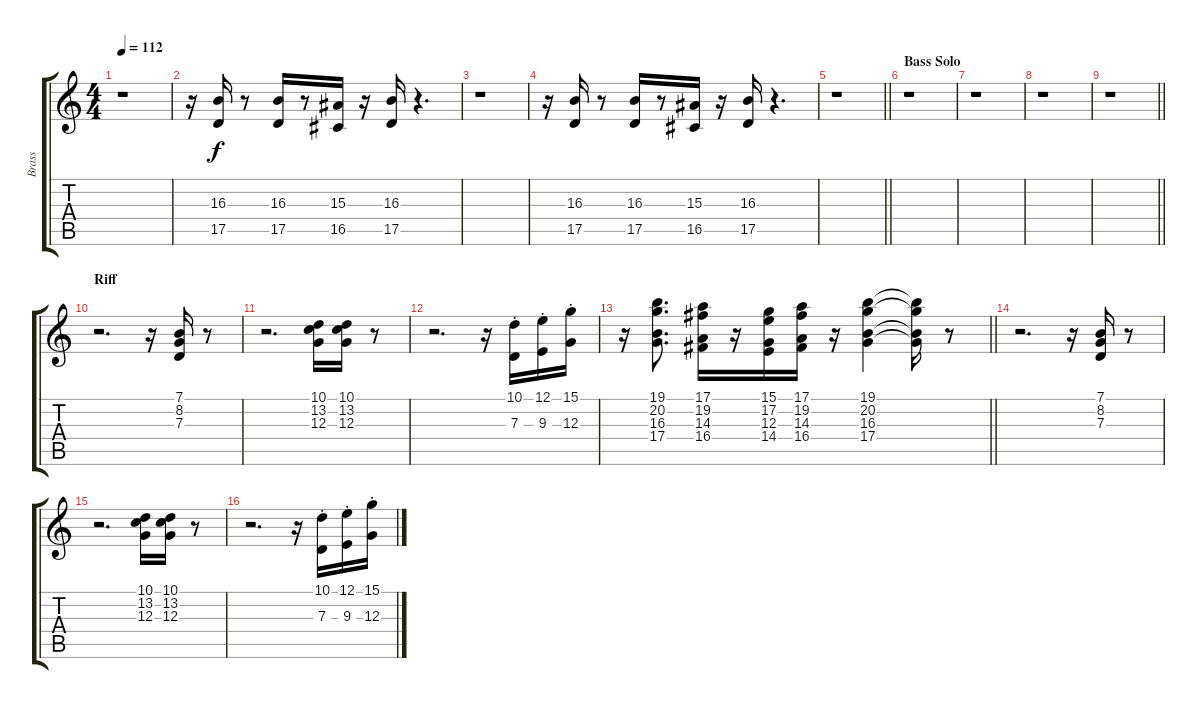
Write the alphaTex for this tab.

\track ("Brass" "Brass") {instrument brasssection}
\staff {score tabs}
\tuning (E4 B3 G3 D3 A2 E2) {hide}
\ts (4 4)
\tempo 112
\clef g2
\ks c
r.1{dy f} |
r.16 (16.3 17.5).16 r.8 (16.3 17.5).16 r.8 (15.3 16.5).16 r.16 (16.3 17.5).16 r.4{d} |
r.1 |
r.16 (16.3 17.5).16 r.8 (16.3 17.5).16 r.8 (15.3 16.5).16 r.16 (16.3 17.5).16 r.4{d} |
\barLineRight lightlight
r.1 |
\section ("" "Bass Solo")
r.1 |
r.1 |
r.1 |
\barLineRight lightlight
r.1 |
\section ("" "Riff")
r.2{d instrument brasssection} r.16 (7.1 8.2 7.3).16 r.8 |
r.2{d} (10.1 13.2 12.3).16 (10.1 13.2 12.3).16 r.8 |
r.2{d} r.16 (10.1{st} 7.3{st}).16 (12.1{st} 9.3{st}).16 (15.1{st} 12.3{st}).16 |
\barLineRight lightlight
r.16 (19.1 20.2 16.3 17.4).8{d} (17.1 19.2 14.3 16.4).16 r.16 (15.1 17.2 12.3 14.4).16 (17.1 19.2 14.3 16.4).16 r.16 (19.1 20.2 16.3 17.4).4 (19.1{t} 20.2{t} 16.3{t} 17.4{t}).16 r.8 |
r.2{d} r.16 (7.1 8.2 7.3).16 r.8 |
r.2{d} (10.1 13.2 12.3).16 (10.1 13.2 12.3).16 r.8 |
r.2{d} r.16 (10.1{st} 7.3{st}).16 (12.1{st} 9.3{st}).16 (15.1{st} 12.3{st}).16
